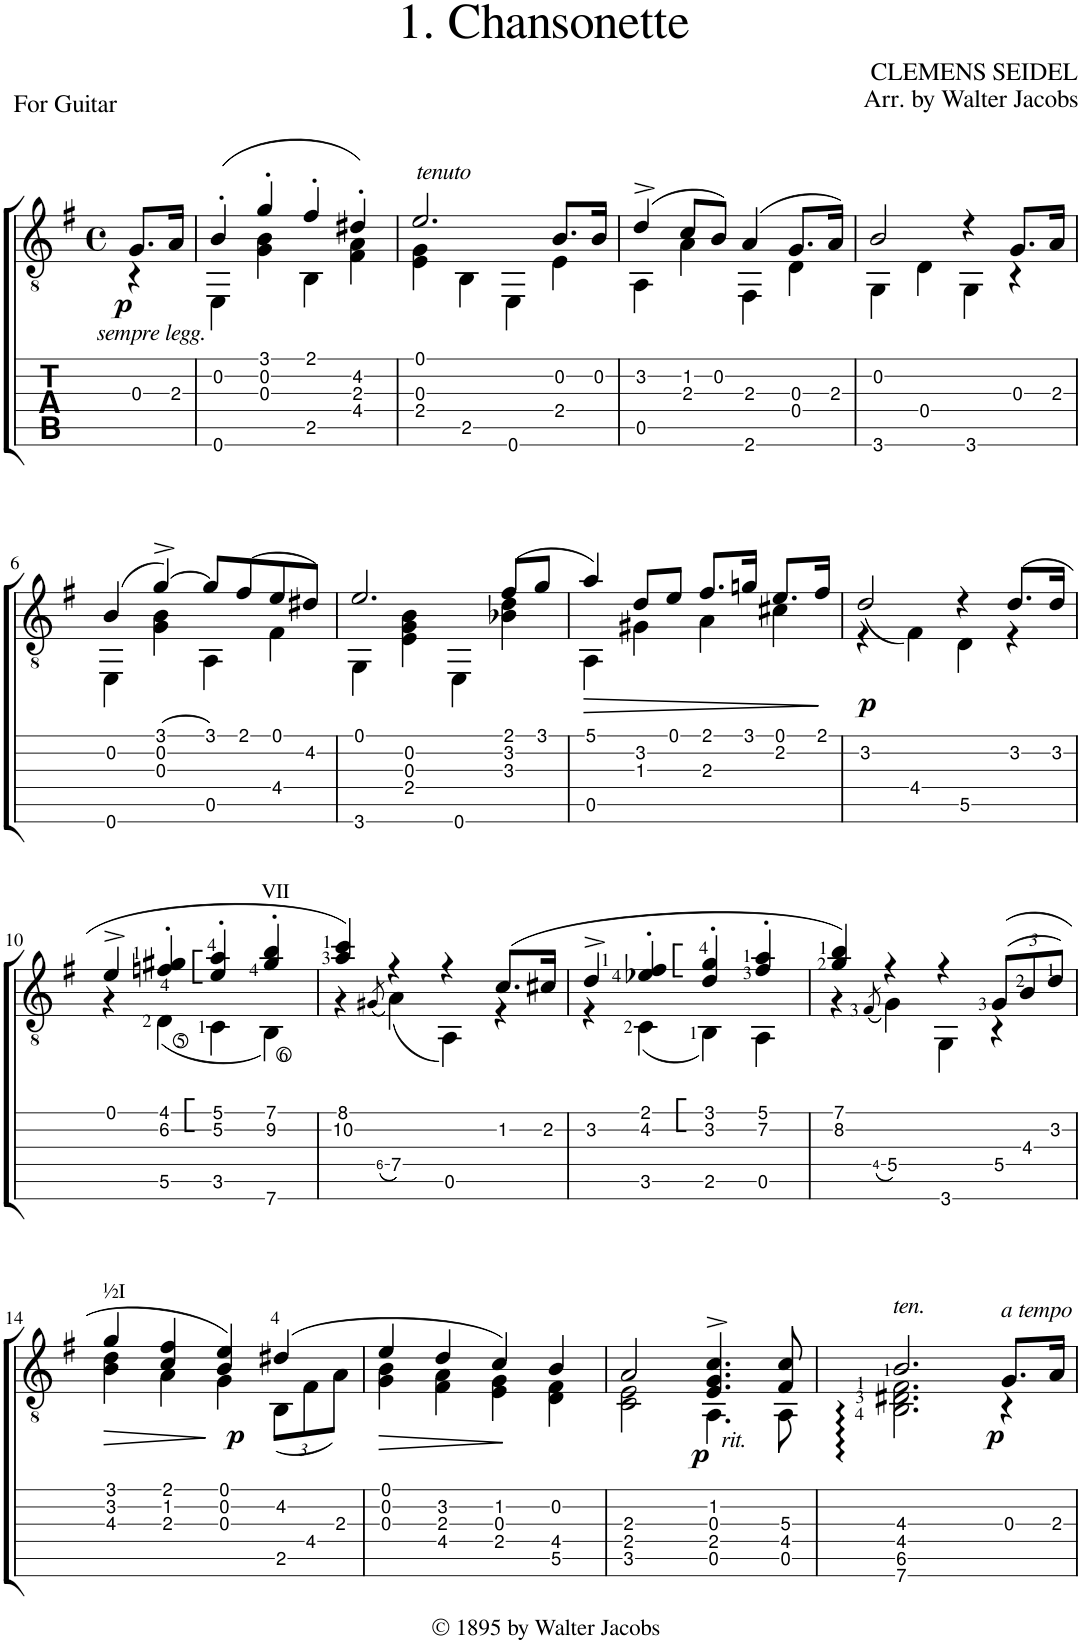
**kern	**kern	**dynam
*part1	*part1	*part1
*staff2	*staff1	*staff1/2
*I"Gtr	*	*
*stria6	*	*
*	*clefGv2	*
*k[f#]	*k[f#]	*
*M4/4	*M4/4	*
*met(c)	*met(c)	*
=1	=1	=1
*^	*^	*
!	!	!LO:TX:b:i:t=sempre legg.	!	!
!	!	!	!	!LO:DY:b
8.GL	4ryy	8.G/L	4r	p
16AJk	.	16A/Jk	.	.
=2	=2	=2	=2	=2
4B	4EE	(4B'/	4EE\	.
4g	4G 4B	4g'/	4G\ 4B\	.
4f#	4BB	4f#'/	4BB\	.
4d#	4F# 4A	4d#X'/)	4F#\ 4A\	.
=3	=3	=3	=3	=3
!	!	!LO:TX:a:i:t=tenuto	!	!
2.e	4E 4G	2.e/	4E\ 4G\	.
.	4BB	.	4BB\	.
.	4EE	.	4EE\	.
8.BL	4E	8.B/L	4E\	.
16BJk	.	16B/Jk	.	.
=4	=4	=4	=4	=4
4d	4AA	(4d^/	4AA\	.
8cL	4A	8c/L	4A\	.
8BJ	.	8B/J)	.	.
4A	4FF#	(4A/	4FF#\	.
8.GL	4D	8.G/L	4D\	.
16AJk	.	16A/Jk)	.	.
=5	=5	=5	=5	=5
2B	4GG	2B/	4GG\	.
.	4D	.	4D\	.
4ryy	4GG	4r	4GG\	.
8.GL	4ryy	8.G/L	4r	.
16AJk	.	16A/Jk	.	.
!!LO:LB:g=z	!!
=6	=6	=6	=6	=6
4B	4EE	(4B/	4EE\	.
[4g	4G 4B	[4g^/)	4G\ 4B\	.
8gL]	4AA	8g/L]	4AA\	.
8f#J	.	(8f#/	.	.
8eL	4F#	8e/	4F#\	.
8d#J	.	8d#X/J)	.	.
=7	=7	=7	=7	=7
2.e	4GG	2.e/	4GG\	.
.	4E 4G 4B	.	4E\ 4G\ 4B\	.
.	4EE	.	4EE\	.
8f#L	4B- 4d	(8f#/L	4B-X\ 4d\	.
8gJ	.	8g/J	.	.
=8	=8	=8	=8	=8
!	!	!	!	!LO:HP:b
4a	4AA	4a/)	4AA\	>
8dL	4G#	8d/L	4G#X\	.
8eJ	.	8e/J	.	.
8.f#L	4A	8.f#/L	4A\	.
16gJk	.	16gn/Jk	.	.
8.eL	4c#	8.e/L	4c#X\	.
16f#Jk	.	16f#/Jk	.	.
*v	*v	*	*	*
*	*v	*v	*
.	.	]
=9	=9	=9
*^	*^	*
!	!	!	!	!LO:DY:b
2d	4ryy	(2d/	4r	p
.	4F#	.	4F#\)	.
4ryy	4D	4r	4D\	.
8.dL	4ryy	(8.d/L	4r	.
16dJk	.	16d/Jk	.	.
!!LO:LB:g=z	!!
=10	=10	=10	=10	=10
4e	4ryy	4e^/	4r	.
4f 4g#	4D	4fn/' 4g#X/'	(4D\	.
4e:: 4a::	4C	4e/' 4a/'	4C\	.
!	!	!LO:TX:a:t=VII	!	!
4g# 4b	4BB	4g#/' 4b/'	4BB\)	.
=11	=11	=11	=11	=11
4a 4cc	4ryy	4a/ 4cc/)	4r	.
.	qG#	.	(8qG#X/	.
4ryy	4A	4r	(4A\)	.
4ryy	4AA	4r	4AA\)	.
8.cL	4ryy	(8.c/L	4r	.
16c#Jk	.	16c#X/Jk	.	.
=12	=12	=12	=12	=12
4d	4ryy	4d^/	4r	.
4e- 4f#	4C	4e-X/' 4f#/'	(4C\	.
4d:: 4g::	4BB	4d/' 4g/'	4BB\)	.
4f# 4a	4AA	4f#/' 4a/'	4AA\	.
=13	=13	=13	=13	=13
4g 4b	4ryy	4g/ 4b/)	4r	.
.	qF#	.	(8qF#/	.
4ryy	4G	4r	4G\)	.
4ryy	4GG	4r	4GG\	.
*Xtuplet	*	*Xbrackettup	*	*
12GL	4ryy	((12G/L	4r	.
12B	.	12B/	.	.
12dJ	.	12d/J)	.	.
!!LO:LB:g=z	!!
=14	=14	=14	=14	=14
!	!	!LO:TX:a:t=½I	!	!
!	!	!	!	!LO:HP:b
4g	4B 4d	4g/	4B\ 4d\	>
4c 4f#	4A	4c/ 4f#/	4A\	.
!	!	!	!	!LO:DY:n=1:b
4B 4e	4G	4B/ 4e/)	4G\	] p
4d#	12BBL	(4d#X/	(12BB\L	.
.	12F#	.	12F#\	.
.	12AJ	.	12A\J)	.
=15	=15	=15	=15	=15
!	!	!	!	!LO:HP:b
4e	4G 4B	4e/	4G\ 4B\	>
4d	4F# 4A	4d/	4F#\ 4A\	.
4c	4E 4G	4c/)	4E\ 4G\	.
4B	4D 4F#	4B/	4D\ 4F#\	]
=16	=16	=16	=16	=16
2A	2C 2E	2A/	2C\ 2E\	.
!	!	!LO:TX:b:i:t=rit.	!	!
!	!	!	!	!LO:DY:b
4.E 4.G 4.c	4.AA	4.E/^ 4.G/^ 4.c/^	4.AA\	p
8F# 8c	8AA	8F#/ 8c/	8AA\	.
=17	=17	=17	=17	=17
!	!	!LO:TX:a:i:t=ten.	!	!
2.B	2.BB 2.D# 2.F#	2.B/	2.BB\ 2.D#X\ 2.F#\	.
!	!	!LO:TX:a:i:t=a tempo	!	!
!	!	!	!	!LO:DY:b
8.GL	4ryy	8.G/L	4r	p
16AJk	.	16A/Jk	.	.
*v	*v	*	*	*
*	*v	*v	*
=	=	=
*-	*-	*-
